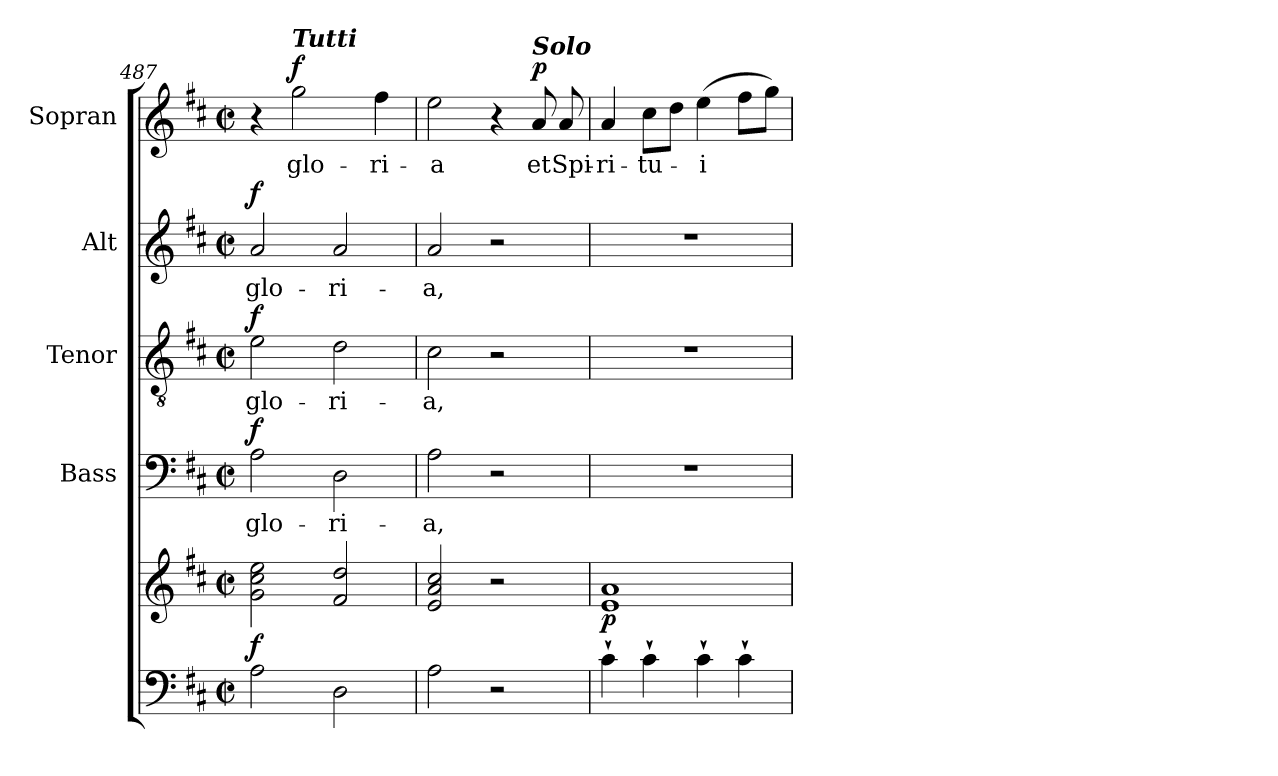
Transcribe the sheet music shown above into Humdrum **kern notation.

**kern	**kern	**dynam	**kern	**text	**dynam	**kern	**text	**dynam	**kern	**text	**dynam	**kern	**text	**dynam
*part5	*part5	*part5	*part4	*part4	*part4	*part3	*part3	*part3	*part2	*part2	*part2	*part1	*part1	*part1
*staff6	*staff5	*staff5/6	*staff4	*staff4	*staff4	*staff3	*staff3	*staff3	*staff2	*staff2	*staff2	*staff1	*staff1	*staff1
*	*	*	*I"Bass	*	*	*I"Tenor	*	*	*I"Alt	*	*	*I"Sopran	*	*
*	*	*	*I'B.	*	*	*I'T.	*	*	*I'A.	*	*	*I'S.	*	*
*clefF4	*clefG2	*	*clefF4	*	*	*clefGv2	*	*	*clefG2	*	*	*clefG2	*	*
*k[f#c#]	*k[f#c#]	*	*k[f#c#]	*	*	*k[f#c#]	*	*	*k[f#c#]	*	*	*k[f#c#]	*	*
*D:	*D:	*	*D:	*	*	*D:	*	*	*D:	*	*	*D:	*	*
*M2/2	*M2/2	*	*M2/2	*	*	*M2/2	*	*	*M2/2	*	*	*M2/2	*	*
*met(c|)	*met(c|)	*	*met(c|)	*	*	*met(c|)	*	*	*met(c|)	*	*	*met(c|)	*	*
=487	=487	=487	=487	=487	=487	=487	=487	=487	=487	=487	=487	=487	=487	=487
!	!	!LO:DY:a=2	!	!LO:LY:b	!LO:DY:a	!	!LO:LY:b	!LO:DY:a	!	!LO:LY:b	!LO:DY:a	!	!	!
2A\	2g\ 2cc#\ 2ee\	f	2A\	glo-	f	2e\	glo-	f	2a/	glo-	f	4r	.	.
!	!	!	!	!	!	!	!	!	!	!	!	!LO:TX:a:Bi:t=Tutti	!	!
!	!	!	!	!	!	!	!	!	!	!	!	!	!LO:LY:b	!LO:DY:a
.	.	.	.	.	.	.	.	.	.	.	.	2gg\	glo-	f
!	!	!	!	!LO:LY:b	!	!	!LO:LY:b	!	!	!LO:LY:b	!	!	!	!
2D\	2f#/ 2dd/	.	2D\	-ri-	.	2d\	-ri-	.	2a/	-ri-	.	.	.	.
!	!	!	!	!	!	!	!	!	!	!	!	!	!LO:LY:b	!
.	.	.	.	.	.	.	.	.	.	.	.	4ff#\	-ri-	.
=488	=488	=488	=488	=488	=488	=488	=488	=488	=488	=488	=488	=488	=488	=488
!	!	!	!	!LO:LY:b	!	!	!LO:LY:b	!	!	!LO:LY:b	!	!	!LO:LY:b	!
2A\	2e/ 2a/ 2cc#/	.	2A\	-a,	.	2c#\	-a,	.	2a/	-a,	.	2ee\	-a	.
2r	2r	.	2r	.	.	2r	.	.	2r	.	.	4r	.	.
!	!	!	!	!	!	!	!	!	!	!	!	!LO:TX:a:Bi:t=Solo	!	!
!	!	!	!	!	!	!	!	!	!	!	!	!	!LO:LY:b	!LO:DY:a
.	.	.	.	.	.	.	.	.	.	.	.	8a/	et	p
!	!	!	!	!	!	!	!	!	!	!	!	!	!LO:LY:b	!
.	.	.	.	.	.	.	.	.	.	.	.	8a/	Spi-	.
=489	=489	=489	=489	=489	=489	=489	=489	=489	=489	=489	=489	=489	=489	=489
!	!	!LO:DY:b	!	!	!	!	!	!	!	!	!	!	!LO:LY:b	!
4c#`>\	1e 1a	p	1r	.	.	1r	.	.	1r	.	.	4a/	-ri-	.
!	!	!	!	!	!	!	!	!	!	!	!	!	!LO:LY:b	!
4c#`>\	.	.	.	.	.	.	.	.	.	.	.	8cc#\L	-tu-	.
.	.	.	.	.	.	.	.	.	.	.	.	8dd\J	.	.
!	!	!	!	!	!	!	!	!	!	!	!	!	!LO:LY:b	!
4c#`>\	.	.	.	.	.	.	.	.	.	.	.	(>4ee\	-i	.
4c#`>\	.	.	.	.	.	.	.	.	.	.	.	8ff#\L	.	.
.	.	.	.	.	.	.	.	.	.	.	.	8gg\J)	.	.
=	=	=	=	=	=	=	=	=	=	=	=	=	=	=
*-	*-	*-	*-	*-	*-	*-	*-	*-	*-	*-	*-	*-	*-	*-
